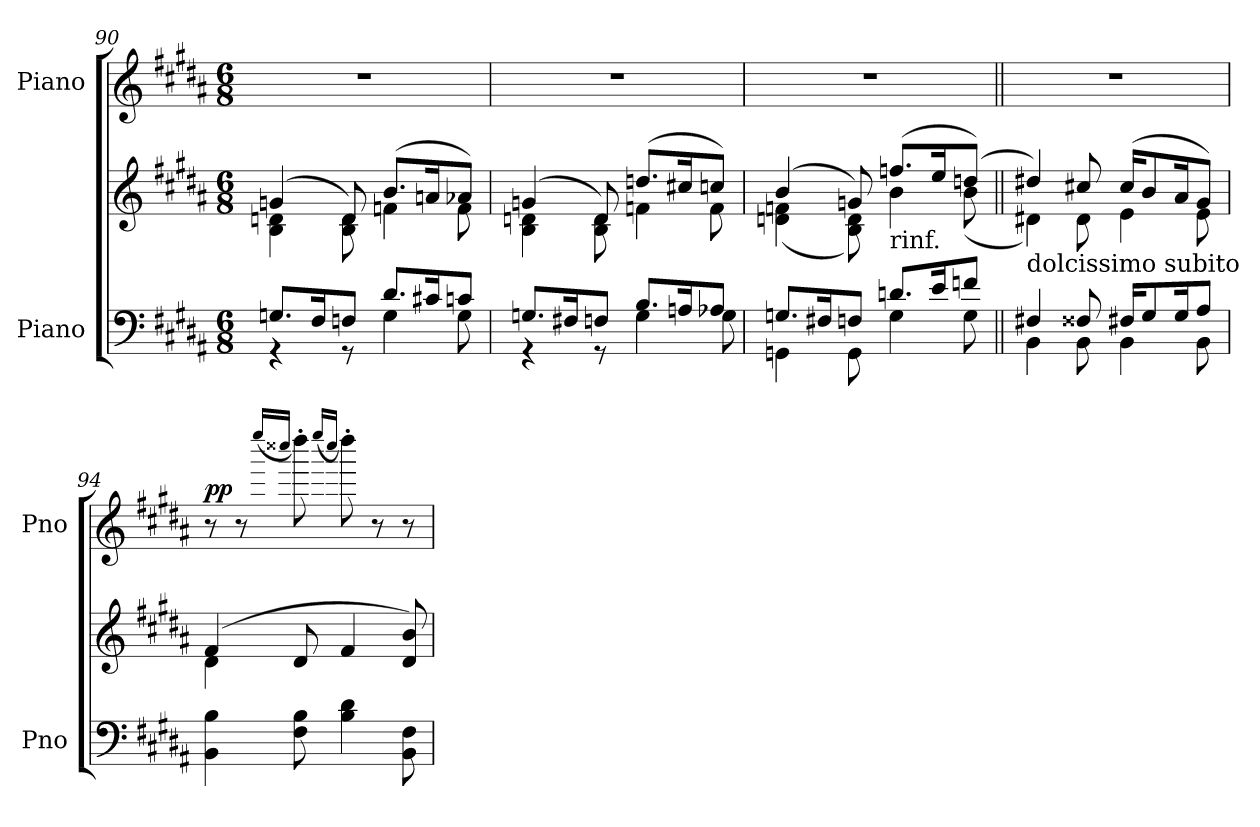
**kern	**kern	**kern	**dynam
*part2	*part2	*part1	*part1
*staff3	*staff2	*staff1	*staff1
*I"Piano	*	*I"Piano	*
*I'Pno	*	*I'Pno	*
*clefF4	*clefG2	*clefG2	*
*k[f#c#g#d#a#]	*k[f#c#g#d#a#]	*k[f#c#g#d#a#]	*
*B:	*B:	*B:	*
*M6/8	*M6/8	*M6/8	*
=90	=90	=90	=90
*^	*^	*	*
8.Gn/L	4rGG	(4gn/	4B\ 4dn\	2.r	.
16F#/K	.	.	.	.	.
8Fn/J	8rGG	8d/)	8B\ 8d\	.	.
8.d#/L	4G\	(8.b/L	4fn\	.	.
16c#X/K	.	16an/K	.	.	.
8cn/J	8G\	8a-X/J)	8f\	.	.
!!LO:LB:g=z
=91	=91	=91	=91	=91	=91
8.Gn/L	4rGG	(4gn/	4B\ 4dn\	2.r	.
16F#X/K	.	.	.	.	.
8Fn/J	8rGG	8d/)	8B\ 8d\	.	.
8.B/L	4G\	(8.ddn/L	4fn\	.	.
16An/K	.	16cc#X/K	.	.	.
8A-X/J	8G\	8ccn/J)	8f\	.	.
=92	=92	=92	=92	=92	=92
8.Gn/L	4GGn\	(4b/	(4dn\ 4fn\	2.r	.
16F#X/K	.	.	.	.	.
8Fn/J	8GG\	8gn/)	8B\ 8d\)	.	.
!	!	!LO:TX:b:t=rinf.	!	!	!
8.dn/L	4G\	(8.ffn/L	4b\	.	.
16e/K	.	16ee/K	.	.	.
8fn/J	8G\	(8ddn/J)	(8b\	.	.
=93||	=93||	=93||	=93||	=93||	=93||
!	!	!LO:TX:b:t=dolcissimo subito	!	!	!
4F#X/	4BB\	4dd#X/)	4d#X\)	2.r	.
8F##X/	8BB\	8cc#X/	8d#\	.	.
16F#X/KL	4BB\	(16cc#/KL	4e\	.	.
8G#/	.	8b/	.	.	.
16G#/K	.	16a#/K	.	.	.
8A#/J	8BB\	8g#/J)	8e\	.	.
=94	=94	=94	=94	=94	=94
!	!	!	!	!	!LO:DY:a
*v	*v	*	*	*	*
4BB\ 4B\	(4f#/	4d#\	8r	pp
.	.	.	8r	.
.	.	.	(16qeeee/LL	.
.	.	.	16qcccc##X/JJ	.
8F#\ 8B\	8d#/	2ryy	8dddd#'\)	.
.	.	.	(16qeeee/LL	.
.	.	.	16qcccc##/JJ	.
4B\ 4d#\	4f#/	.	8dddd#'\)	.
.	.	.	8r	.
8BB\ 8F#\	8d#/ 8b/)	.	8r	.
*	*v	*v	*	*
=	=	=	=
*-	*-	*-	*-
